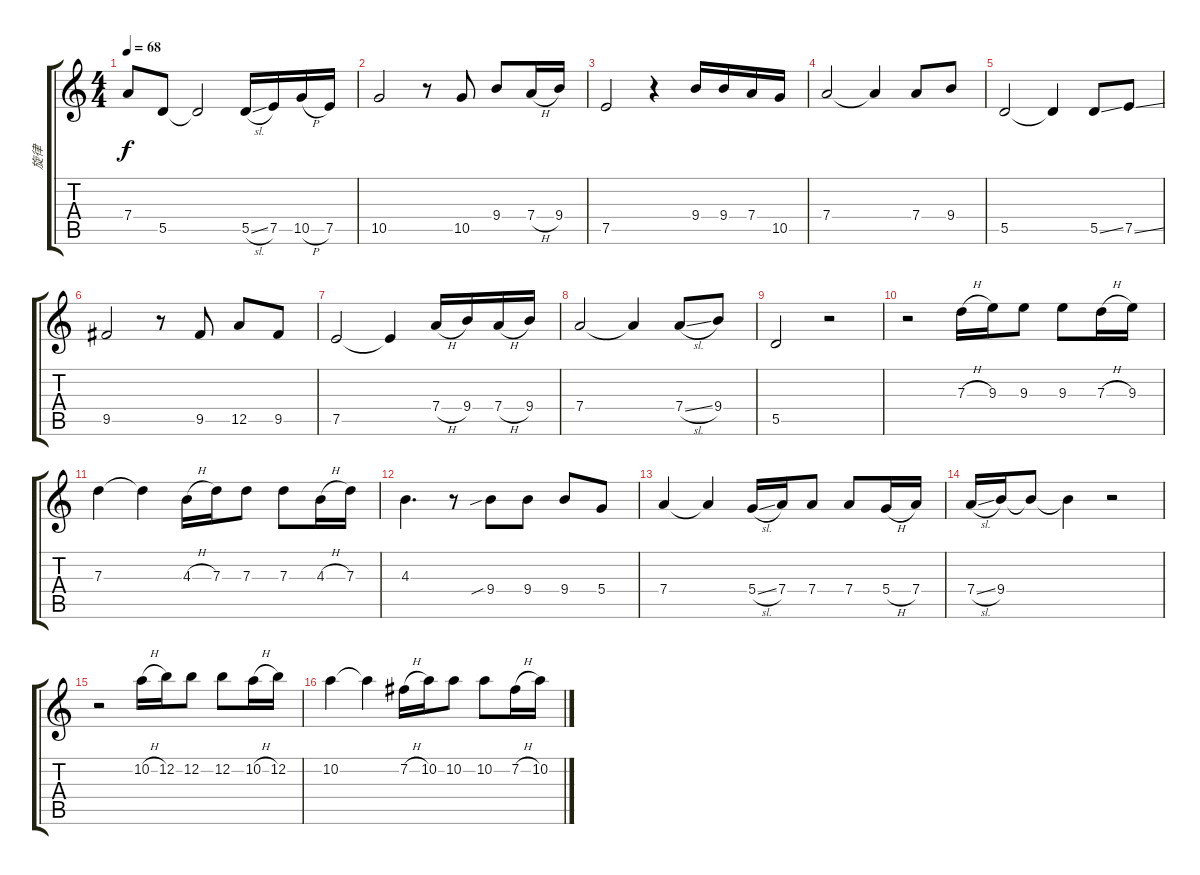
\track ("旋律" "旋律") {instrument acousticguitarsteel}
\staff {score tabs}
\tuning (E4 B3 G3 D3 A2 E2) {hide}
\ts (4 4)
\tempo 68
\clef g2
\ks c
7.4.8{dy f} 5.5.8 5.5{t}.2 5.5{sl}.16 7.5.16 10.5{h}.16 7.5.16 |
10.5.2 r.8 10.5.8 9.4.8 7.4{h}.16 9.4.16 |
7.5.2 r.4 9.4.16 9.4.16 7.4.16 10.5.16 |
7.4.2 7.4{t}.4 7.4.8 9.4.8 |
5.5.2 5.5{t}.4 5.5{ss}.8 7.5{ss}.8 |
9.5.2 r.8 9.5.8 12.5.8 9.5.8 |
7.5.2 7.5{t}.4 7.4{h}.16 9.4.16 7.4{h}.16 9.4.16 |
7.4.2 7.4{t}.4 7.4{sl}.8 9.4.8 |
5.5.2 r.2 |
r.2 7.3{h}.16 9.3.16 9.3.8 9.3.8 7.3{h}.16 9.3.16 |
7.3.4 7.3{t}.4 4.3{h}.16 7.3.16 7.3.8 7.3.8 4.3{h}.16 7.3.16 |
4.3.4{d} r.8 9.4{sib}.8 9.4.8 9.4.8 5.4.8 |
7.4.4 7.4{t}.4 5.4{sl}.16 7.4.16 7.4.8 7.4.8 5.4{h}.16 7.4.16 |
7.4{sl}.16 9.4.16 9.4{t}.8 9.4{t}.4 r.2 |
r.2 10.2{h}.16 12.2.16 12.2.8 12.2.8 10.2{h}.16 12.2.16 |
10.2.4 10.2{t}.4 7.2{h}.16 10.2.16 10.2.8 10.2.8 7.2{h}.16 10.2.16
